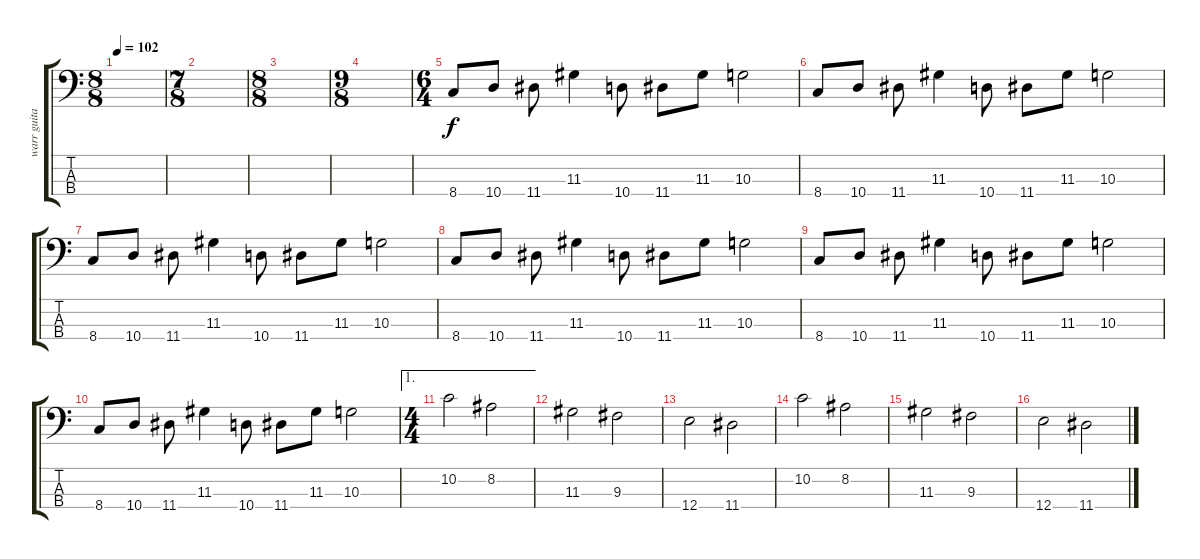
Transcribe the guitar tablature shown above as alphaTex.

\track ("warr guitar" "warr guita") {instrument electricbasspick}
\staff {score tabs}
\tuning (G2 D2 A1 E1) {hide}
\ts (8 8)
\tempo 102
\clef f4
\ks c
|
\ts (7 8)
|
\ts (8 8)
|
\ts (9 8)
|
\ts (6 4)
8.4.8 10.4.8 11.4.8 11.3.4 10.4.8 11.4.8 11.3.8 10.3.2 |
8.4.8 10.4.8 11.4.8 11.3.4 10.4.8 11.4.8 11.3.8 10.3.2 |
8.4.8 10.4.8 11.4.8 11.3.4 10.4.8 11.4.8 11.3.8 10.3.2 |
8.4.8 10.4.8 11.4.8 11.3.4 10.4.8 11.4.8 11.3.8 10.3.2 |
8.4.8 10.4.8 11.4.8 11.3.4 10.4.8 11.4.8 11.3.8 10.3.2 |
8.4.8 10.4.8 11.4.8 11.3.4 10.4.8 11.4.8 11.3.8 10.3.2 |
\ae 1
\ts (4 4)
10.2.2 8.2.2 |
11.3.2 9.3.2 |
12.4.2 11.4.2 |
10.2.2 8.2.2 |
11.3.2 9.3.2 |
12.4.2 11.4.2
